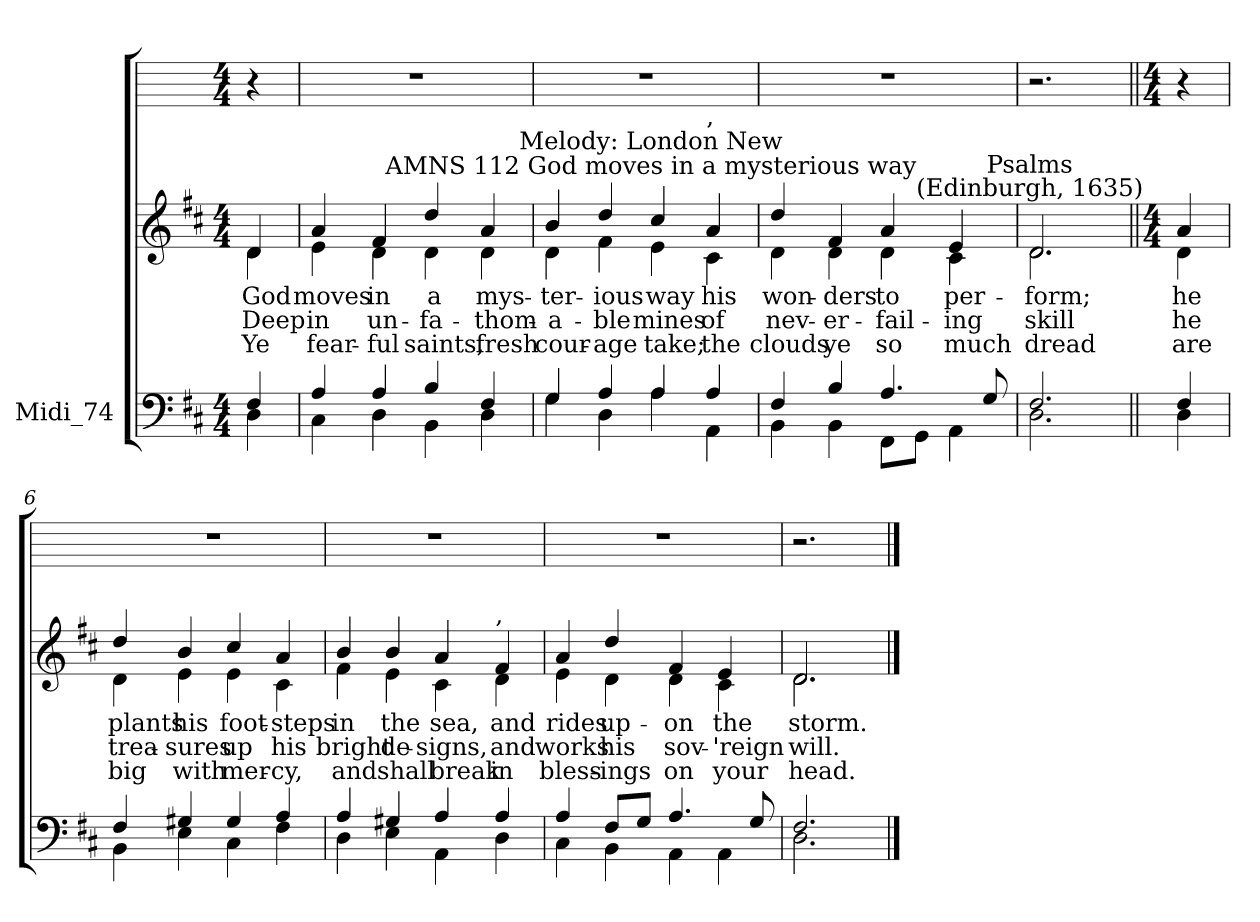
**kern	**kern	**text	**text	**text	**kern
*part3	*part2	*part2	*part2	*part2	*part1
*staff3	*staff2	*staff2	*staff2	*staff2	*staff1
*I"Midi_74	*	*	*	*	*
*clefF4	*clefG2	*	*	*	*
*k[f#c#]	*k[f#c#]	*	*	*	*
*D:	*D:	*	*	*	*
*M4/4	*M4/4	*	*	*	*M4/4
=	=	=	=	=	=
*^	*	*	*	*	*
!	!	!LO:TX:a:cj:t=William Cowper\n(1731-1800)	!	!	!	!
!	!	!	!LO:LY:b	!LO:LY:b	!LO:LY:b	!
*	*	*^	*	*	*	*
4F#/	4D\	4d/	4d\	God	Deep	Ye	4r
=1	=1	=1	=1	=1	=1	=1	=1
!	!	!	!	!LO:LY:b	!LO:LY:b	!LO:LY:b	!
4A/	4C#\	4a/	4e\	moves	in	fear-	1r
!	!	!	!	!LO:LY:b	!LO:LY:b	!LO:LY:b	!
4A/	4D\	4f#/	4d\	-in	un-	-ful	.
!	!	!	!	!LO:LY:b	!LO:LY:b	!LO:LY:b	!
4B/	4BB\	4dd/	4d\	a	fa-	-saints,	.
!	!	!	!	!LO:LY:b	!LO:LY:b	!LO:LY:b	!
4F#/	4D\	4a/	4d\	mys-	-thom-	-fresh	.
=2	=2	=2	=2	=2	=2	=2	=2
!	!	!	!	!LO:LY:b	!LO:LY:b	!LO:LY:b	!
4G/	4G\	4b/	4d\	ter-	-a-	-cour-	1r
!	!	!	!	!LO:LY:b	!LO:LY:b	!LO:LY:b	!
4A/	4D\	4dd/	4f#\	-ious	ble	age	.
!	!	!LO:TX:a:cj:t=AMNS 112 God moves in a mysterious way	!	!	!	!	!
!	!	!LO:TX:a:cj:t=Melody&colon; London New	!	!	!	!	!
!	!	!	!	!LO:LY:b	!LO:LY:b	!LO:LY:b	!
4A/	4A\	4cc#/	4e\	way	mines	take;	.
!	!	!LO:TX:a:t=,	!	!	!	!	!
!	!	!	!	!LO:LY:b	!LO:LY:b	!LO:LY:b	!
4A/	4AA\	4a/	4c#\	his	of	the	.
=3	=3	=3	=3	=3	=3	=3	=3
!	!	!	!	!LO:LY:b	!LO:LY:b	!LO:LY:b	!
4F#/	4BB\	4dd/	4d\	won-	-nev-	-clouds	1r
!	!	!	!	!LO:LY:b	!LO:LY:b	!LO:LY:b	!
4B/	4BB\	4f#/	4d\	ders	er-	-ye	.
!	!	!	!	!LO:LY:b	!LO:LY:b	!LO:LY:b	!
4.A/	8FF#\L	4a/	4d\	to	fail-	-so	.
.	8GG\J	.	.	.	.	.	.
!	!	!	!	!LO:LY:b	!LO:LY:b	!LO:LY:b	!
.	4AA\	4e/	4c#\	per-	-ing	much	.
8G/	.	.	.	.	.	.	.
=4	=4	=4	=4	=4	=4	=4	=4
!	!	!LO:TX:a:cj:t=Psalms\n(Edinburgh, 1635)	!	!	!	!	!
!	!	!	!	!LO:LY:b	!LO:LY:b	!LO:LY:b	!
2.F#/	2.D\	2.d/	2.d\	form;	skill	dread	2.r
!!LO:LB:g=z
=5||	=5||	=5||	=5||	=5||	=5||	=5||	=5||
*	*	*M4/4	*	*	*	*	*M4/4
!	!	!	!	!LO:LY:b	!LO:LY:b	!LO:LY:b	!
4F#/	4D\	4a/	4d\	he	he	are	4r
=6	=6	=6	=6	=6	=6	=6	=6
!	!	!	!	!LO:LY:b	!LO:LY:b	!LO:LY:b	!
4F#/	4BB\	4dd/	4d\	plants	trea-	-big	1r
!	!	!	!	!LO:LY:b	!LO:LY:b	!LO:LY:b	!
4G#X/	4E\	4b/	4e\	his	sures	with	.
!	!	!	!	!LO:LY:b	!LO:LY:b	!LO:LY:b	!
4G#/	4C#\	4cc#/	4e\	foot-	-up	mer-	.
!	!	!	!	!LO:LY:b	!LO:LY:b	!LO:LY:b	!
4A/	4F#\	4a/	4c#\	-steps	his	cy,	.
=7	=7	=7	=7	=7	=7	=7	=7
!	!	!	!	!LO:LY:b	!LO:LY:b	!LO:LY:b	!
4A/	4D\	4b/	4f#\	in	bright	and	1r
!	!	!	!	!LO:LY:b	!LO:LY:b	!LO:LY:b	!
4G#X/	4E\	4b/	4e\	the	de-	-shall	.
!	!	!	!	!LO:LY:b	!LO:LY:b	!LO:LY:b	!
4A/	4AA\	4a/	4c#\	sea,	signs,	break	.
!	!	!LO:TX:a:t=,	!	!	!	!	!
!	!	!	!	!LO:LY:b	!LO:LY:b	!LO:LY:b	!
4A/	4D\	4f#/	4d\	and	and	in	.
=8	=8	=8	=8	=8	=8	=8	=8
!	!	!	!	!LO:LY:b	!LO:LY:b	!LO:LY:b	!
4A/	4C#\	4a/	4e\	rides	works	bless-	1r
!	!	!	!	!LO:LY:b	!LO:LY:b	!LO:LY:b	!
8F#/L	4BB\	4dd/	4d\	-up-	-his	ings	.
8G/J	.	.	.	.	.	.	.
!	!	!	!	!LO:LY:b	!LO:LY:b	!LO:LY:b	!
4.A/	4AA\	4f#/	4d\	on	sov-	-on	.
!	!	!	!	!LO:LY:b	!LO:LY:b	!LO:LY:b	!
.	4AA\	4e/	4c#\	the	'reign	your	.
8G/	.	.	.	.	.	.	.
=9	=9	=9	=9	=9	=9	=9	=9
!	!	!	!	!LO:LY:b	!LO:LY:b	!LO:LY:b	!
2.F#/	2.D\	2.d/	2.d\	storm.	will.	head.	2.r
*v	*v	*	*	*	*	*	*
*	*v	*v	*	*	*	*
==	==	==	==	==	==
*-	*-	*-	*-	*-	*-
